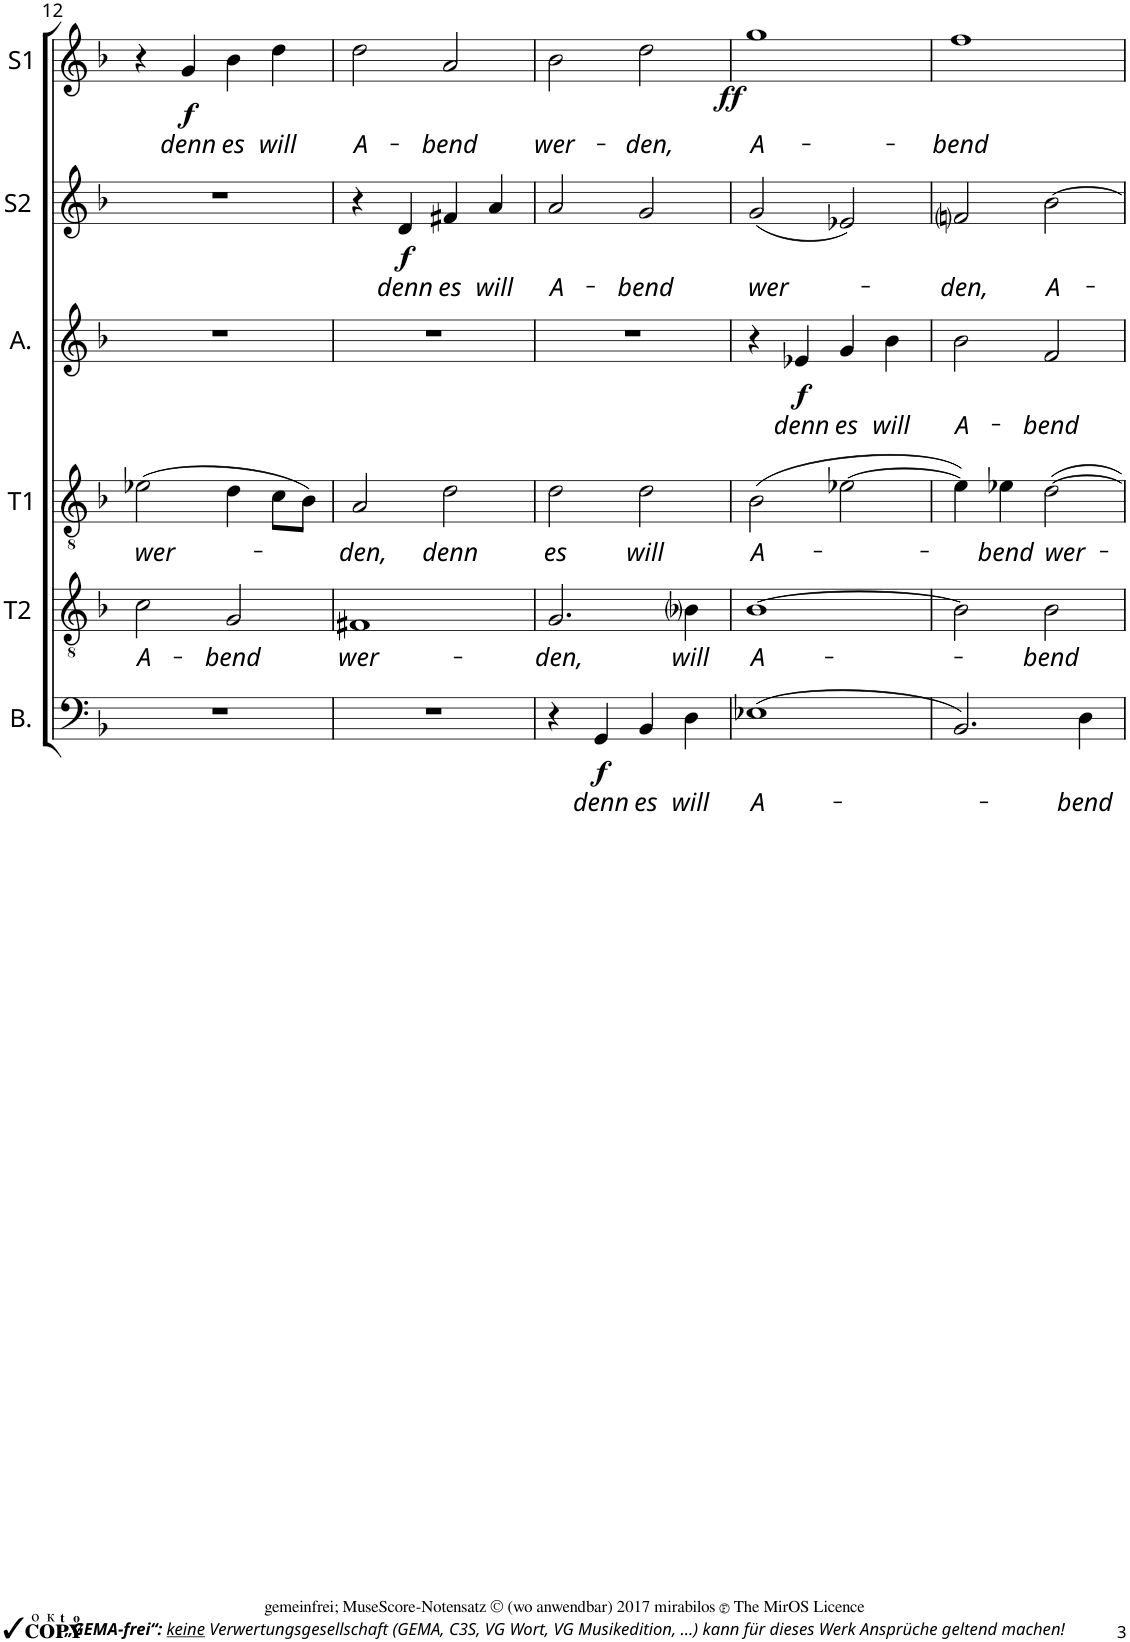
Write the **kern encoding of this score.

**kern	**text	**dynam	**kern	**text	**kern	**text	**kern	**text	**dynam	**kern	**text	**dynam	**kern	**text	**dynam
*part6	*part6	*part6	*part5	*part5	*part4	*part4	*part3	*part3	*part3	*part2	*part2	*part2	*part1	*part1	*part1
*staff6	*staff6	*staff6	*staff5	*staff5	*staff4	*staff4	*staff3	*staff3	*staff3	*staff2	*staff2	*staff2	*staff1	*staff1	*staff1
*I"Baß	*	*	*I"Tenor 2	*	*I"Tenor 1	*	*I"Alt (2)	*	*	*I"Sopran 2 o. Alt 1	*	*	*I"Sopran 1	*	*
*I'B.	*	*	*I'T2	*	*I'T1	*	*I'A.	*	*	*I'S2	*	*	*I'S1	*	*
!!LO:PB:g=z
*clefF4	*	*	*clefGv2	*	*clefGv2	*	*clefG2	*	*	*clefG2	*	*	*clefG2	*	*
*k[b-]	*	*	*k[b-]	*	*k[b-]	*	*k[b-]	*	*	*k[b-]	*	*	*k[b-]	*	*
*M4/4	*	*	*M4/4	*	*M4/4	*	*M4/4	*	*	*M4/4	*	*	*M4/4	*	*
*met(c)	*	*	*met(c)	*	*met(c)	*	*met(c)	*	*	*met(c)	*	*	*met(c)	*	*
=12	=12	=12	=12	=12	=12	=12	=12	=12	=12	=12	=12	=12	=12	=12	=12
!	!	!	!	!LO:LY:b	!	!LO:LY:b	!	!	!	!	!	!	!	!	!
1r	.	.	2c\	A-	(2e-X\	wer-	1r	.	.	1r	.	.	4r	.	.
!	!	!	!	!	!	!	!	!	!	!	!	!	!	!LO:LY:b	!LO:DY:b
.	.	.	.	.	.	.	.	.	.	.	.	.	4g/	denn	f
!	!	!	!	!LO:LY:b	!	!	!	!	!	!	!	!	!	!LO:LY:b	!
.	.	.	2G/	-bend	4d\	.	.	.	.	.	.	.	4b-\	es	.
!	!	!	!	!	!	!	!	!	!	!	!	!	!	!LO:LY:b	!
.	.	.	.	.	8c\L	.	.	.	.	.	.	.	4dd\	will	.
.	.	.	.	.	8B-\J)	.	.	.	.	.	.	.	.	.	.
=13	=13	=13	=13	=13	=13	=13	=13	=13	=13	=13	=13	=13	=13	=13	=13
!	!	!	!	!LO:LY:b	!	!LO:LY:b	!	!	!	!	!	!	!	!LO:LY:b	!
1r	.	.	1F#X	wer-	2A/	-den,	1r	.	.	4r	.	.	2dd\	A-	.
!	!	!	!	!	!	!	!	!	!	!	!LO:LY:b	!LO:DY:b	!	!	!
.	.	.	.	.	.	.	.	.	.	4d/	denn	f	.	.	.
!	!	!	!	!	!	!LO:LY:b	!	!	!	!	!LO:LY:b	!	!	!LO:LY:b	!
.	.	.	.	.	2d\	denn	.	.	.	4f#X/	es	.	2a/	-bend	.
!	!	!	!	!	!	!	!	!	!	!	!LO:LY:b	!	!	!	!
.	.	.	.	.	.	.	.	.	.	4a/	will	.	.	.	.
=14	=14	=14	=14	=14	=14	=14	=14	=14	=14	=14	=14	=14	=14	=14	=14
!	!	!	!	!LO:LY:b	!	!LO:LY:b	!	!	!	!	!LO:LY:b	!	!	!LO:LY:b	!
4r	.	.	2.G/	-den,	2d\	es	1r	.	.	2a/	A-	.	2b-\	wer-	.
!	!LO:LY:b	!LO:DY:b	!	!	!	!	!	!	!	!	!	!	!	!	!
4GG/	denn	f	.	.	.	.	.	.	.	.	.	.	.	.	.
!	!LO:LY:b	!	!	!	!	!LO:LY:b	!	!	!	!	!LO:LY:b	!	!	!LO:LY:b	!
4BB-/	es	.	.	.	2d\	will	.	.	.	2g/	-bend	.	2dd\	-den,	.
!	!LO:LY:b	!	!	!LO:LY:b	!	!	!	!	!	!	!	!	!	!	!
4D\	will	.	4B-i\	will	.	.	.	.	.	.	.	.	.	.	.
=15	=15	=15	=15	=15	=15	=15	=15	=15	=15	=15	=15	=15	=15	=15	=15
!	!LO:LY:b	!	!	!LO:LY:b	!	!LO:LY:b	!	!	!	!	!LO:LY:b	!	!	!LO:LY:b	!LO:DY:b
(1E-X	A-	.	[1B-	A-	(2B-\	A-	4r	.	.	(2g/	wer-	.	1gg	A-	ff
!	!	!	!	!	!	!	!	!LO:LY:b	!LO:DY:b	!	!	!	!	!	!
.	.	.	.	.	.	.	4e-X/	denn	f	.	.	.	.	.	.
!	!	!	!	!	!	!	!	!LO:LY:b	!	!	!	!	!	!	!
.	.	.	.	.	[2e-X\	.	4g/	es	.	2e-X/)	.	.	.	.	.
!	!	!	!	!	!	!	!	!LO:LY:b	!	!	!	!	!	!	!
.	.	.	.	.	.	.	4b-\	will	.	.	.	.	.	.	.
=16	=16	=16	=16	=16	=16	=16	=16	=16	=16	=16	=16	=16	=16	=16	=16
!	!	!	!	!	!	!	!	!LO:LY:b	!	!	!LO:LY:b	!	!	!LO:LY:b	!
2.BB-/)	.	.	2B-\]	.	4e-\])	.	2b-\	A-	.	2fni/	-den,	.	1ff	-bend	.
!	!	!	!	!	!	!LO:LY:b	!	!	!	!	!	!	!	!	!
.	.	.	.	.	4e-X\	-bend	.	.	.	.	.	.	.	.	.
!	!	!	!	!LO:LY:b	!	!LO:LY:b	!	!LO:LY:b	!	!	!LO:LY:b	!	!	!	!
.	.	.	2B-\	-bend	[2d\	wer-	2f/	-bend	.	[2b-\	A-	.	.	.	.
!	!LO:LY:b	!	!	!	!	!	!	!	!	!	!	!	!	!	!
4D\	-bend	.	.	.	.	.	.	.	.	.	.	.	.	.	.
=	=	=	=	=	=	=	=	=	=	=	=	=	=	=	=
*-	*-	*-	*-	*-	*-	*-	*-	*-	*-	*-	*-	*-	*-	*-	*-
